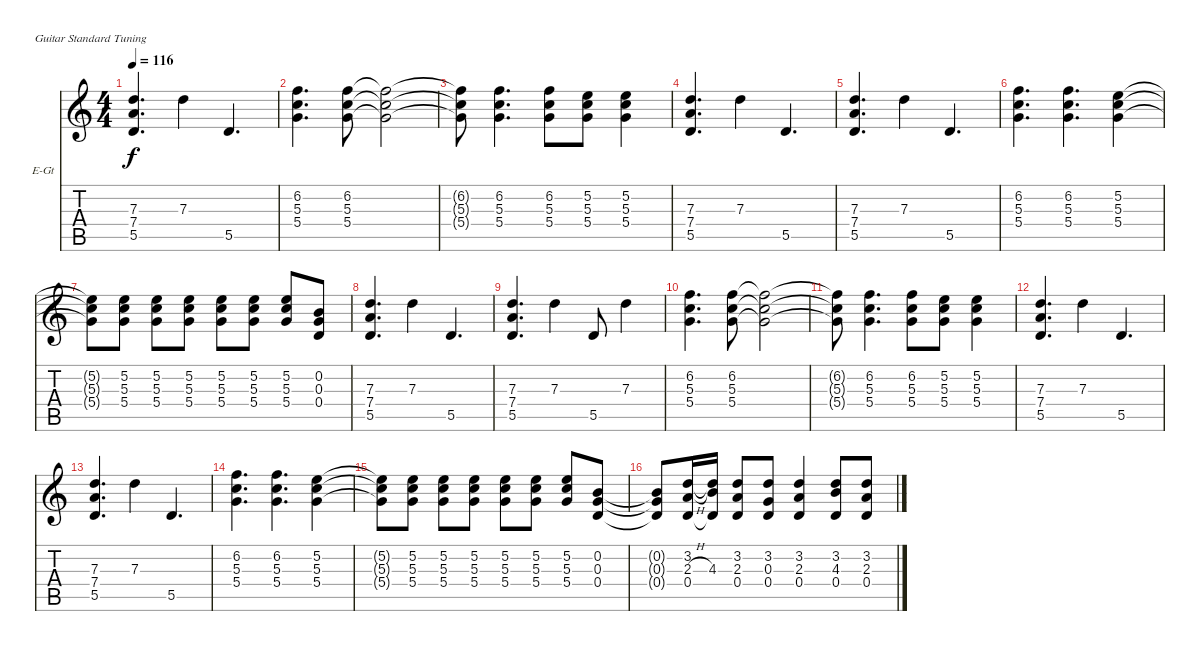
\defaultSystemsLayout 4
\bracketExtendMode nobrackets
\firstSystemTrackNameOrientation horizontal
\otherSystemsTrackNameOrientation horizontal
\track ("Stone Gossard (Drive)" "E-Gt") {instrument overdrivenguitar}
\staff {score tabs}
\tuning (E4 B3 G3 D3 A2 E2)
\ts (4 4)
\tempo 116
\clef g2
\ks c
(7.3 7.4 5.5).4{d dy f} 7.3.4 5.5.4{d} |
(6.2 5.3 5.4).4{d} (6.2 5.3 5.4).8 (6.2{t} 5.3{t} 5.4{t}).2 |
(6.2{t} 5.3{t} 5.4{t}).8 (6.2 5.3 5.4).4{d} (6.2 5.3 5.4).8 (5.2 5.3 5.4).8 (5.2 5.3 5.4).4 |
(7.3 7.4 5.5).4{d} 7.3.4 5.5.4{d} |
(7.3 7.4 5.5).4{d} 7.3.4 5.5.4{d} |
(6.2 5.3 5.4).4{d} (6.2 5.3 5.4).4{d} (5.2 5.3 5.4).4 |
(5.2{t} 5.3{t} 5.4{t}).8 (5.2 5.3 5.4).8 (5.2 5.3 5.4).8 (5.2 5.3 5.4).8 (5.2 5.3 5.4).8 (5.2 5.3 5.4).8 (5.2 5.3 5.4).8 (0.2 0.3 0.4).8 |
(7.3 7.4 5.5).4{d} 7.3.4 5.5.4{d} |
(7.3 7.4 5.5).4{d} 7.3.4 5.5.8 7.3.4 |
(6.2 5.3 5.4).4{d} (6.2 5.3 5.4).8 (6.2{t} 5.3{t} 5.4{t}).2 |
(6.2{t} 5.3{t} 5.4{t}).8 (6.2 5.3 5.4).4{d} (6.2 5.3 5.4).8 (5.2 5.3 5.4).8 (5.2 5.3 5.4).4 |
(7.3 7.4 5.5).4{d} 7.3.4 5.5.4{d} |
(7.3 7.4 5.5).4{d} 7.3.4 5.5.4{d} |
(6.2 5.3 5.4).4{d} (6.2 5.3 5.4).4{d} (5.2 5.3 5.4).4 |
(5.2{t} 5.3{t} 5.4{t}).8 (5.2 5.3 5.4).8 (5.2 5.3 5.4).8 (5.2 5.3 5.4).8 (5.2 5.3 5.4).8 (5.2 5.3 5.4).8 (5.2 5.3 5.4).8 (0.2 0.3 0.4).8 |
(0.2{t} 0.3{t} 0.4{t}).8 (3.2 2.3{h} 0.4).16 (3.2{t} 4.3 0.4{t}).16 (3.2 2.3 0.4).8 (3.2 0.3 0.4).8 (3.2 2.3 0.4).4 (3.2 4.3 0.4).8 (3.2 2.3 0.4).8
